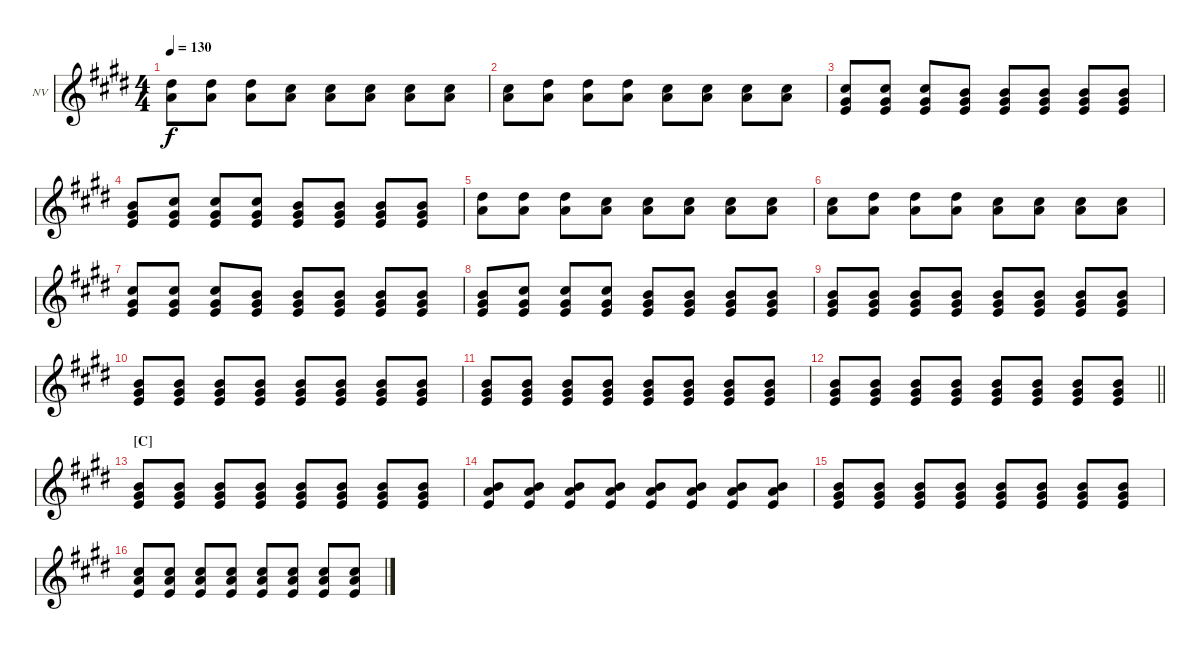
\bracketExtendMode groupsimilarinstruments
\firstSystemTrackNameOrientation horizontal
\otherSystemsTrackNameOrientation horizontal
\track ("Nick Valensi" "NV") {instrument overdrivenguitar}
\staff {score}
\tuning (E4 B3 G3 D3 A2 E2)
\ts (4 4)
\tempo 130
\clef g2
\ks e
(13.4 12.5).8{dy f} (13.4 12.5).8 (13.4 12.5).8 (11.4 12.5).8 (11.4 12.5).8 (11.4 12.5).8 (11.4 12.5).8 (11.4 12.5).8 |
(11.4 12.5).8 (13.4 12.5).8 (13.4 12.5).8 (13.4 12.5).8 (11.4 12.5).8 (11.4 12.5).8 (11.4 12.5).8 (11.4 12.5).8 |
(11.4 11.5 12.6).8 (11.4 11.5 12.6).8 (11.4 11.5 12.6).8 (9.4 11.5 12.6).8 (9.4 11.5 12.6).8 (9.4 11.5 12.6).8 (9.4 11.5 12.6).8 (9.4 11.5 12.6).8 |
(9.4 11.5 12.6).8 (11.4 11.5 12.6).8 (11.4 11.5 12.6).8 (11.4 11.5 12.6).8 (9.4 11.5 12.6).8 (9.4 11.5 12.6).8 (9.4 11.5 12.6).8 (9.4 11.5 12.6).8 |
(13.4 12.5).8 (13.4 12.5).8 (13.4 12.5).8 (11.4 12.5).8 (11.4 12.5).8 (11.4 12.5).8 (11.4 12.5).8 (11.4 12.5).8 |
(11.4 12.5).8 (13.4 12.5).8 (13.4 12.5).8 (13.4 12.5).8 (11.4 12.5).8 (11.4 12.5).8 (11.4 12.5).8 (11.4 12.5).8 |
(11.4 11.5 12.6).8 (11.4 11.5 12.6).8 (11.4 11.5 12.6).8 (9.4 11.5 12.6).8 (9.4 11.5 12.6).8 (9.4 11.5 12.6).8 (9.4 11.5 12.6).8 (9.4 11.5 12.6).8 |
(9.4 11.5 12.6).8 (11.4 11.5 12.6).8 (11.4 11.5 12.6).8 (11.4 11.5 12.6).8 (4.3 6.4 7.5).8 (4.3 6.4 7.5).8 (4.3 6.4 7.5).8 (4.3 6.4 7.5).8 |
(4.3 6.4 7.5).8 (4.3 6.4 7.5).8 (4.3 6.4 7.5).8 (4.3 6.4 7.5).8 (4.3 6.4 7.5).8 (4.3 6.4 7.5).8 (4.3 6.4 7.5).8 (4.3 6.4 7.5).8 |
(4.3 6.4 7.5).8 (4.3 6.4 7.5).8 (4.3 6.4 7.5).8 (4.3 6.4 7.5).8 (4.3 6.4 7.5).8 (4.3 6.4 7.5).8 (4.3 6.4 7.5).8 (4.3 6.4 7.5).8 |
(4.3 6.4 7.5).8 (4.3 6.4 7.5).8 (4.3 6.4 7.5).8 (4.3 6.4 7.5).8 (4.3 6.4 7.5).8 (4.3 6.4 7.5).8 (4.3 6.4 7.5).8 (4.3 6.4 7.5).8 |
\barLineRight lightlight
(4.3 6.4 7.5).8 (4.3 6.4 7.5).8 (4.3 6.4 7.5).8 (4.3 6.4 7.5).8 (4.3 6.4 7.5).8 (4.3 6.4 7.5).8 (4.3 6.4 7.5).8 (4.3 6.4 7.5).8 |
\section ("C" "")
(4.3 6.4 7.5).8 (4.3 6.4 7.5).8 (4.3 6.4 7.5).8 (4.3 6.4 7.5).8 (4.3 6.4 7.5).8 (4.3 6.4 7.5).8 (4.3 6.4 7.5).8 (4.3 6.4 7.5).8 |
(7.5 7.4 4.3).8 (7.5 7.4 4.3).8 (7.5 7.4 4.3).8 (7.5 7.4 4.3).8 (7.5 7.4 4.3).8 (7.5 7.4 4.3).8 (7.5 7.4 4.3).8 (7.5 7.4 4.3).8 |
(4.3 6.4 7.5).8 (4.3 6.4 7.5).8 (4.3 6.4 7.5).8 (4.3 6.4 7.5).8 (4.3 6.4 7.5).8 (4.3 6.4 7.5).8 (4.3 6.4 7.5).8 (4.3 6.4 7.5).8 |
(7.5 7.4 6.3).8 (7.5 7.4 6.3).8 (7.5 7.4 6.3).8 (7.5 7.4 6.3).8 (7.5 7.4 6.3).8 (7.5 7.4 6.3).8 (7.5 7.4 6.3).8 (7.5 7.4 6.3).8
